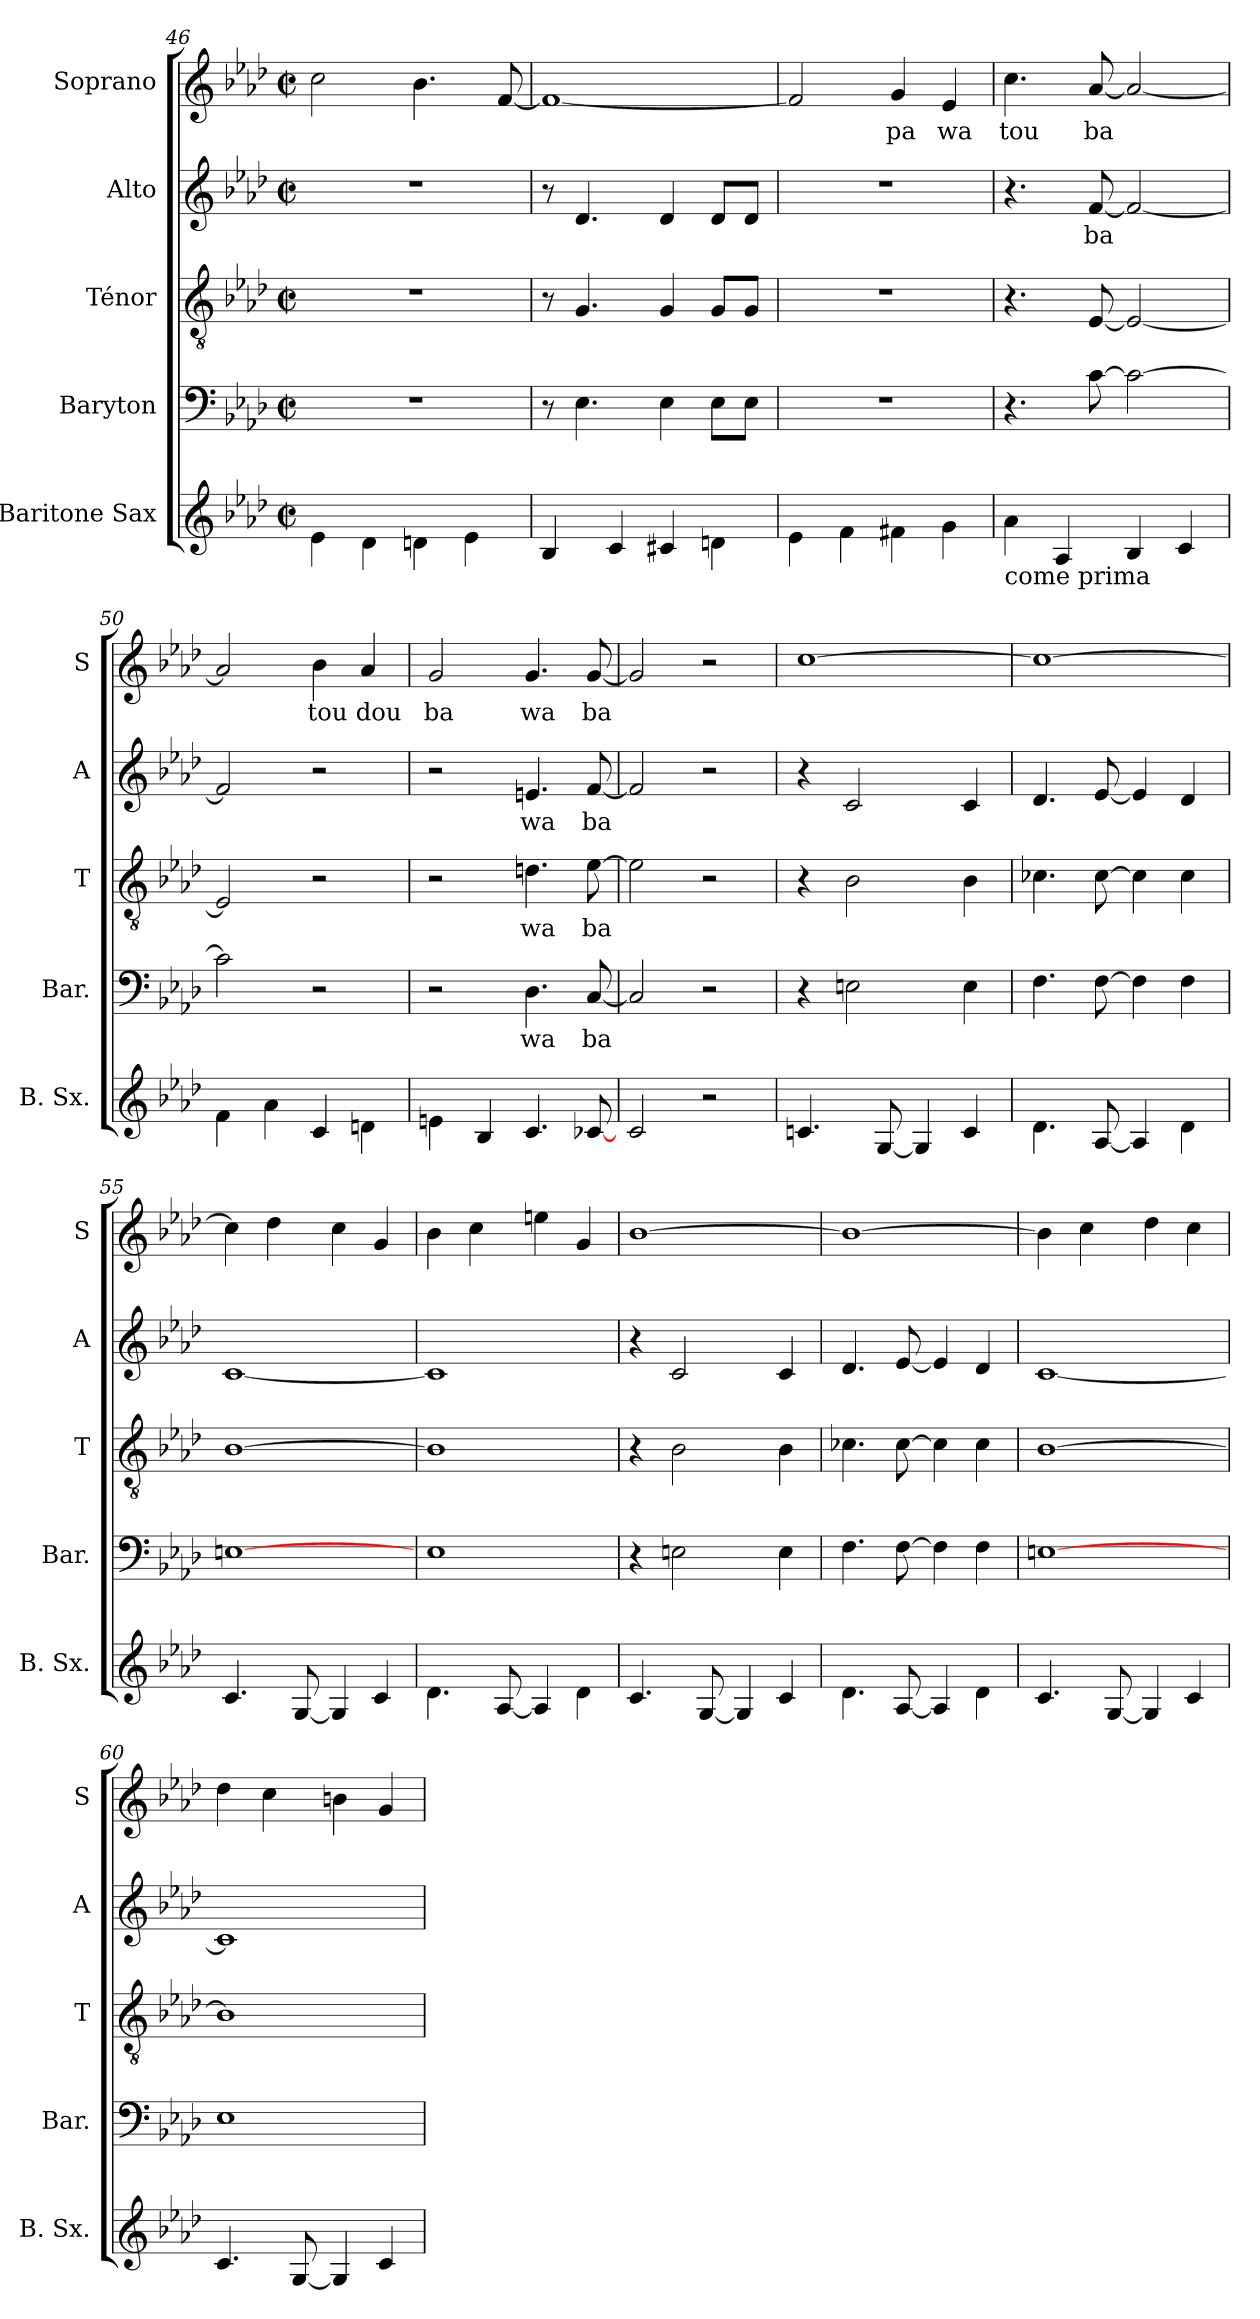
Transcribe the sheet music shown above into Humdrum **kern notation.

**kern	**kern	**text	**kern	**text	**kern	**text	**kern	**text
*part5	*part4	*part4	*part3	*part3	*part2	*part2	*part1	*part1
*staff5	*staff4	*staff4	*staff3	*staff3	*staff2	*staff2	*staff1	*staff1
*I"Baritone Sax	*I"Baryton	*	*I"Ténor	*	*I"Alto	*	*I"Soprano	*
*I'B. Sx.	*I'Bar.	*	*I'T	*	*I'A	*	*I'S	*
*clefG2	*clefF4	*	*clefGv2	*	*clefG2	*	*clefG2	*
*ITrd12c21	*	*	*	*	*	*	*	*
*k[b-e-a-d-]	*k[b-e-a-d-]	*	*k[b-e-a-d-]	*	*k[b-e-a-d-]	*	*k[b-e-a-d-]	*
*A-:	*A-:	*	*A-:	*	*A-:	*	*A-:	*
*M2/2	*M2/2	*	*M2/2	*	*M2/2	*	*M2/2	*
*met(c|)	*met(c|)	*	*met(c|)	*	*met(c|)	*	*met(c|)	*
=46	=46	=46	=46	=46	=46	=46	=46	=46
4E-\	1r	.	1r	.	1r	.	2cc\	.
4D-\	.	.	.	.	.	.	.	.
4Dn\	.	.	.	.	.	.	4.b-\	.
4E-\	.	.	.	.	.	.	.	.
.	.	.	.	.	.	.	[8f/	.
!!LO:PB:g=z
=47	=47	=47	=47	=47	=47	=47	=47	=47
4BB-/	8r	.	8r	.	8r	.	1f_	.
.	4.E-\	.	4.G/	.	4.d-/	.	.	.
4C/	.	.	.	.	.	.	.	.
4C#X/	4E-\	.	4G/	.	4d-/	.	.	.
4Dn\	8E-\L	.	8G/L	.	8d-/L	.	.	.
.	8E-\J	.	8G/J	.	8d-/J	.	.	.
=48	=48	=48	=48	=48	=48	=48	=48	=48
4E-\	1r	.	1r	.	1r	.	2f/]	.
4F\	.	.	.	.	.	.	.	.
!	!	!	!	!	!	!	!	!LO:LY:b
4F#X\	.	.	.	.	.	.	4g/	pa
!	!	!	!	!	!	!	!	!LO:LY:b
4G\	.	.	.	.	.	.	4e-/	wa
=49	=49	=49	=49	=49	=49	=49	=49	=49
!LO:TX:b:t=come prima	!	!	!	!	!	!	!	!
!	!	!	!	!	!	!	!	!LO:LY:b
4A-\	4.r	.	4.r	.	4.r	.	4.cc\	tou
4AA-/	.	.	.	.	.	.	.	.
!	!	!	!	!	!	!LO:LY:b	!	!LO:LY:b
.	[8c\	.	[8E-/	.	[8f/	ba	[8a-/	ba
4BB-/	2c\_	.	2E-/_	.	2f/_	.	2a-/_	.
4C/	.	.	.	.	.	.	.	.
=50	=50	=50	=50	=50	=50	=50	=50	=50
4F\	2c\]	.	2E-/]	.	2f/]	.	2a-/]	.
4A-\	.	.	.	.	.	.	.	.
!	!	!	!	!	!	!	!	!LO:LY:b
4C/	2r	.	2r	.	2r	.	4b-\	tou
!	!	!	!	!	!	!	!	!LO:LY:b
4Dn\	.	.	.	.	.	.	4a-/	dou
=51	=51	=51	=51	=51	=51	=51	=51	=51
!	!	!	!	!	!	!	!	!LO:LY:b
4En\	2r	.	2r	.	2r	.	2g/	ba
4BB-/	.	.	.	.	.	.	.	.
!	!	!LO:LY:b	!	!LO:LY:b	!	!LO:LY:b	!	!LO:LY:b
4.C/	4.D-\	wa	4.dn\	wa	4.en/	wa	4.g/	wa
!	!	!LO:LY:b	!	!LO:LY:b	!	!LO:LY:b	!	!LO:LY:b
[8C-X/	[8C/	ba	[8e-\	ba	[8f/	ba	[8g/	ba
!!LO:LB:g=z
=52	=52	=52	=52	=52	=52	=52	=52	=52
2C/	2C/]	.	2e-\]	.	2f/]	.	2g/]	.
2r	2r	.	2r	.	2r	.	2r	.
=53	=53	=53	=53	=53	=53	=53	=53	=53
4.Cn/	4r	.	4r	.	4r	.	[1cc	.
.	2En\	.	2B-\	.	2c/	.	.	.
[8GG/	.	.	.	.	.	.	.	.
4GG/]	.	.	.	.	.	.	.	.
4C/	4E\	.	4B-\	.	4c/	.	.	.
=54	=54	=54	=54	=54	=54	=54	=54	=54
4.D-\	4.F\	.	4.c-X\	.	4.d-/	.	1cc_	.
[8AA-/	[8F\	.	[8c-\	.	[8e-/	.	.	.
4AA-/]	4F\]	.	4c-\]	.	4e-/]	.	.	.
4D-\	4F\	.	4c-\	.	4d-/	.	.	.
=55	=55	=55	=55	=55	=55	=55	=55	=55
4.C/	[1En	.	[1B-	.	[1c	.	4cc\]	.
.	.	.	.	.	.	.	4dd-\	.
[8GG/	.	.	.	.	.	.	.	.
4GG/]	.	.	.	.	.	.	4cc\	.
4C/	.	.	.	.	.	.	4g/	.
!!LO:PB:g=z
=56	=56	=56	=56	=56	=56	=56	=56	=56
4.D-\	1E-	.	1B-]	.	1c]	.	4b-\	.
.	.	.	.	.	.	.	4cc\	.
[8AA-/	.	.	.	.	.	.	.	.
4AA-/]	.	.	.	.	.	.	4een\	.
4D-\	.	.	.	.	.	.	4g/	.
=57	=57	=57	=57	=57	=57	=57	=57	=57
4.C/	4r	.	4r	.	4r	.	[1b-	.
.	2En\	.	2B-\	.	2c/	.	.	.
[8GG/	.	.	.	.	.	.	.	.
4GG/]	.	.	.	.	.	.	.	.
4C/	4E\	.	4B-\	.	4c/	.	.	.
=58	=58	=58	=58	=58	=58	=58	=58	=58
4.D-\	4.F\	.	4.c-X\	.	4.d-/	.	1b-_	.
[8AA-/	[8F\	.	[8c-\	.	[8e-/	.	.	.
4AA-/]	4F\]	.	4c-\]	.	4e-/]	.	.	.
4D-\	4F\	.	4c-\	.	4d-/	.	.	.
=59	=59	=59	=59	=59	=59	=59	=59	=59
4.C/	[1En	.	[1B-	.	[1c	.	4b-\]	.
.	.	.	.	.	.	.	4cc\	.
[8GG/	.	.	.	.	.	.	.	.
4GG/]	.	.	.	.	.	.	4dd-\	.
4C/	.	.	.	.	.	.	4cc\	.
!!LO:LB:g=z
=60	=60	=60	=60	=60	=60	=60	=60	=60
4.C/	1E-	.	1B-]	.	1c]	.	4dd-\	.
.	.	.	.	.	.	.	4cc\	.
[8GG/	.	.	.	.	.	.	.	.
4GG/]	.	.	.	.	.	.	4bn\	.
4C/	.	.	.	.	.	.	4g/	.
=	=	=	=	=	=	=	=	=
*-	*-	*-	*-	*-	*-	*-	*-	*-
